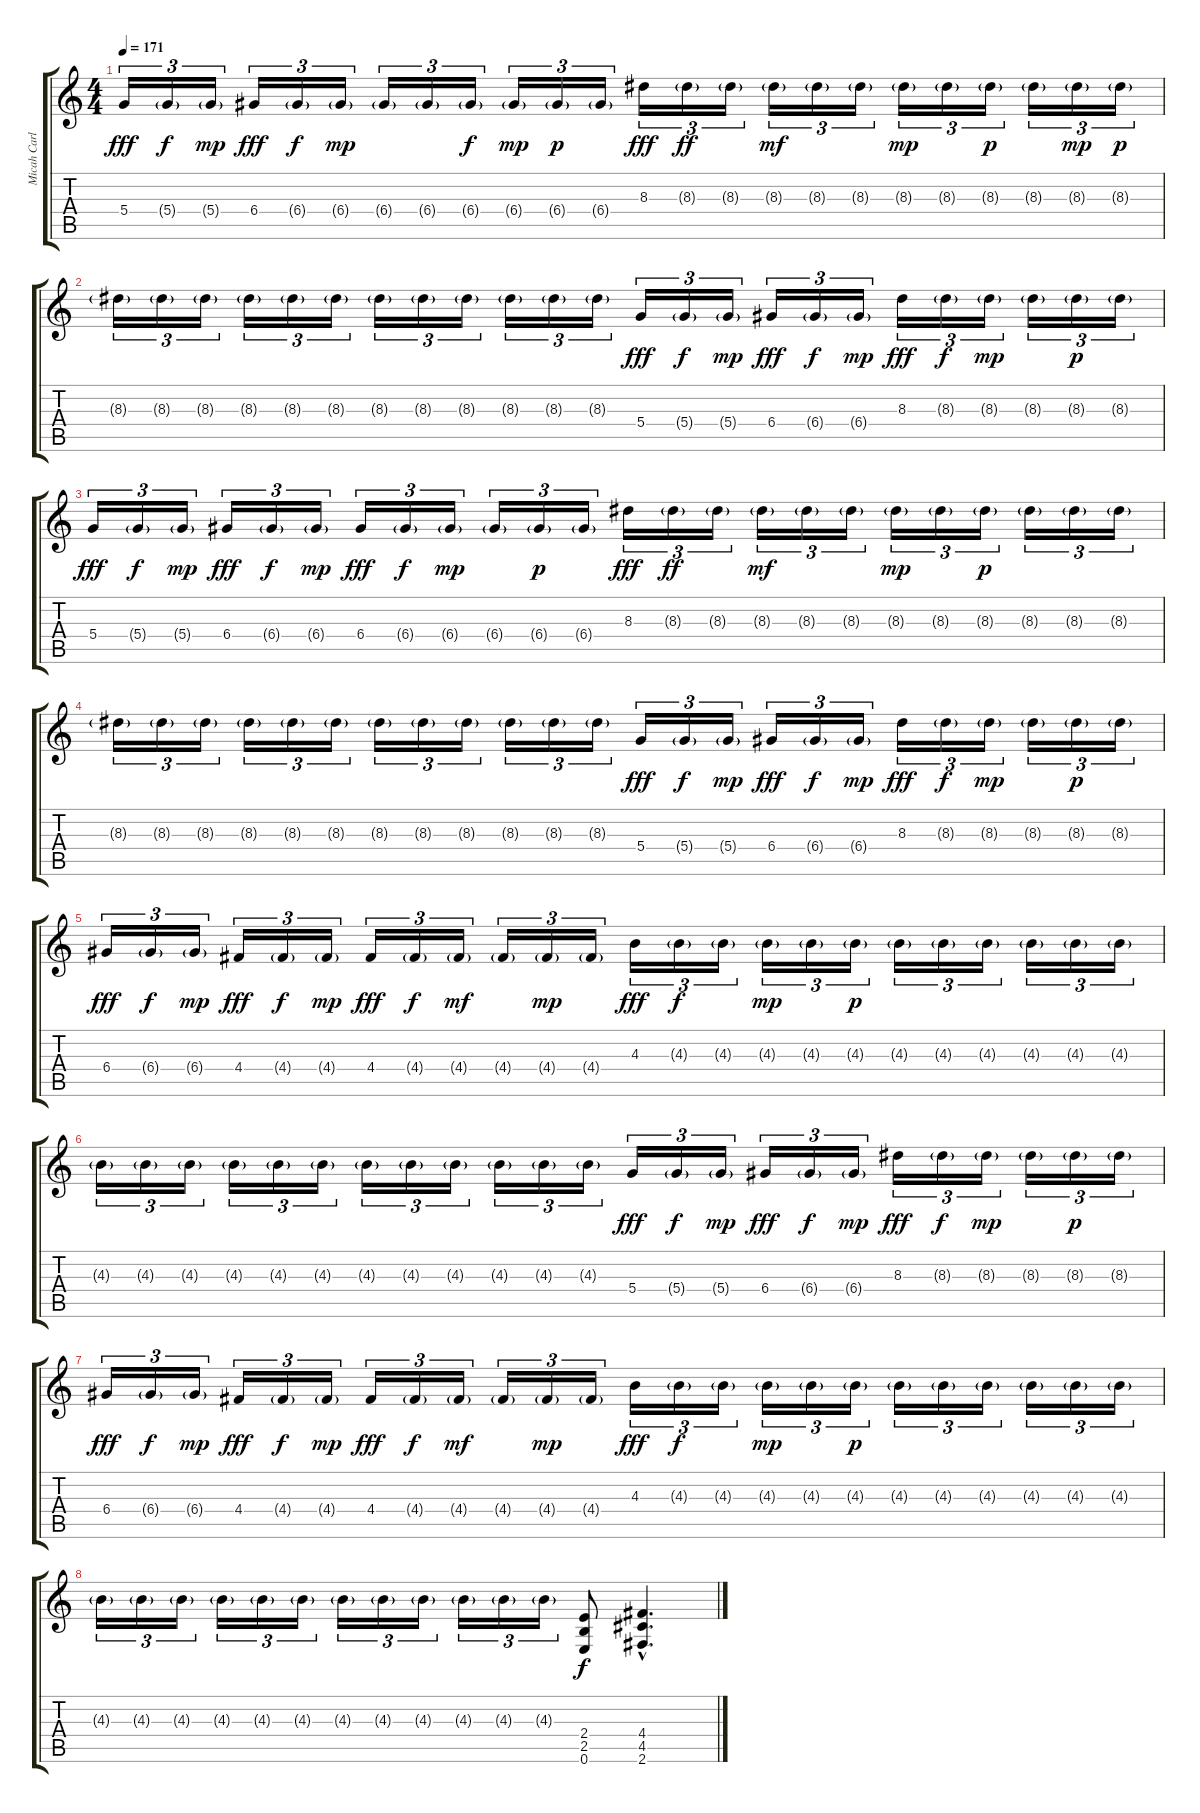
\track ("Micah Carli (Guitar)" "Micah Carl") {instrument electricguitarjazz}
\staff {score tabs}
\tuning (E4 B3 G3 D3 A2 E2) {hide}
\ts (4 4)
\tempo 171
\clef g2
\ks c
5.4.16{tu (3 2) dy fff} 5.4{g}.16{tu (3 2) dy f} 5.4{g}.16{tu (3 2) dy mp} 6.4.16{tu (3 2) dy fff} 6.4{g}.16{tu (3 2) dy f} 6.4{g}.16{tu (3 2) dy mp} 6.4{g}.16{tu (3 2)} 6.4{g}.16{tu (3 2)} 6.4{g}.16{tu (3 2) dy f} 6.4{g}.16{tu (3 2) dy mp} 6.4{g}.16{tu (3 2) dy p} 6.4{g}.16{tu (3 2)} 8.3.16{tu (3 2) dy fff} 8.3{g}.16{tu (3 2) dy ff} 8.3{g}.16{tu (3 2)} 8.3{g}.16{tu (3 2) dy mf} 8.3{g}.16{tu (3 2)} 8.3{g}.16{tu (3 2)} 8.3{g}.16{tu (3 2) dy mp} 8.3{g}.16{tu (3 2)} 8.3{g}.16{tu (3 2) dy p} 8.3{g}.16{tu (3 2)} 8.3{g}.16{tu (3 2) dy mp} 8.3{g}.16{tu (3 2) dy p} |
8.3{g}.16{tu (3 2)} 8.3{g}.16{tu (3 2)} 8.3{g}.16{tu (3 2)} 8.3{g}.16{tu (3 2)} 8.3{g}.16{tu (3 2)} 8.3{g}.16{tu (3 2)} 8.3{g}.16{tu (3 2)} 8.3{g}.16{tu (3 2)} 8.3{g}.16{tu (3 2)} 8.3{g}.16{tu (3 2)} 8.3{g}.16{tu (3 2)} 8.3{g}.16{tu (3 2)} 5.4.16{tu (3 2) dy fff} 5.4{g}.16{tu (3 2) dy f} 5.4{g}.16{tu (3 2) dy mp} 6.4.16{tu (3 2) dy fff} 6.4{g}.16{tu (3 2) dy f} 6.4{g}.16{tu (3 2) dy mp} 8.3.16{tu (3 2) dy fff} 8.3{g}.16{tu (3 2) dy f} 8.3{g}.16{tu (3 2) dy mp} 8.3{g}.16{tu (3 2)} 8.3{g}.16{tu (3 2) dy p} 8.3{g}.16{tu (3 2)} |
5.4.16{tu (3 2) dy fff} 5.4{g}.16{tu (3 2) dy f} 5.4{g}.16{tu (3 2) dy mp} 6.4.16{tu (3 2) dy fff} 6.4{g}.16{tu (3 2) dy f} 6.4{g}.16{tu (3 2) dy mp} 6.4.16{tu (3 2) dy fff} 6.4{g}.16{tu (3 2) dy f} 6.4{g}.16{tu (3 2) dy mp} 6.4{g}.16{tu (3 2)} 6.4{g}.16{tu (3 2) dy p} 6.4{g}.16{tu (3 2)} 8.3.16{tu (3 2) dy fff} 8.3{g}.16{tu (3 2) dy ff} 8.3{g}.16{tu (3 2)} 8.3{g}.16{tu (3 2) dy mf} 8.3{g}.16{tu (3 2)} 8.3{g}.16{tu (3 2)} 8.3{g}.16{tu (3 2) dy mp} 8.3{g}.16{tu (3 2)} 8.3{g}.16{tu (3 2) dy p} 8.3{g}.16{tu (3 2)} 8.3{g}.16{tu (3 2)} 8.3{g}.16{tu (3 2)} |
8.3{g}.16{tu (3 2)} 8.3{g}.16{tu (3 2)} 8.3{g}.16{tu (3 2)} 8.3{g}.16{tu (3 2)} 8.3{g}.16{tu (3 2)} 8.3{g}.16{tu (3 2)} 8.3{g}.16{tu (3 2)} 8.3{g}.16{tu (3 2)} 8.3{g}.16{tu (3 2)} 8.3{g}.16{tu (3 2)} 8.3{g}.16{tu (3 2)} 8.3{g}.16{tu (3 2)} 5.4.16{tu (3 2) dy fff} 5.4{g}.16{tu (3 2) dy f} 5.4{g}.16{tu (3 2) dy mp} 6.4.16{tu (3 2) dy fff} 6.4{g}.16{tu (3 2) dy f} 6.4{g}.16{tu (3 2) dy mp} 8.3.16{tu (3 2) dy fff} 8.3{g}.16{tu (3 2) dy f} 8.3{g}.16{tu (3 2) dy mp} 8.3{g}.16{tu (3 2)} 8.3{g}.16{tu (3 2) dy p} 8.3{g}.16{tu (3 2)} |
6.4.16{tu (3 2) dy fff} 6.4{g}.16{tu (3 2) dy f} 6.4{g}.16{tu (3 2) dy mp} 4.4.16{tu (3 2) dy fff} 4.4{g}.16{tu (3 2) dy f} 4.4{g}.16{tu (3 2) dy mp} 4.4.16{tu (3 2) dy fff} 4.4{g}.16{tu (3 2) dy f} 4.4{g}.16{tu (3 2) dy mf} 4.4{g}.16{tu (3 2)} 4.4{g}.16{tu (3 2) dy mp} 4.4{g}.16{tu (3 2)} 4.3.16{tu (3 2) dy fff} 4.3{g}.16{tu (3 2) dy f} 4.3{g}.16{tu (3 2)} 4.3{g}.16{tu (3 2) dy mp} 4.3{g}.16{tu (3 2)} 4.3{g}.16{tu (3 2) dy p} 4.3{g}.16{tu (3 2)} 4.3{g}.16{tu (3 2)} 4.3{g}.16{tu (3 2)} 4.3{g}.16{tu (3 2)} 4.3{g}.16{tu (3 2)} 4.3{g}.16{tu (3 2)} |
4.3{g}.16{tu (3 2)} 4.3{g}.16{tu (3 2)} 4.3{g}.16{tu (3 2)} 4.3{g}.16{tu (3 2)} 4.3{g}.16{tu (3 2)} 4.3{g}.16{tu (3 2)} 4.3{g}.16{tu (3 2)} 4.3{g}.16{tu (3 2)} 4.3{g}.16{tu (3 2)} 4.3{g}.16{tu (3 2)} 4.3{g}.16{tu (3 2)} 4.3{g}.16{tu (3 2)} 5.4.16{tu (3 2) dy fff} 5.4{g}.16{tu (3 2) dy f} 5.4{g}.16{tu (3 2) dy mp} 6.4.16{tu (3 2) dy fff} 6.4{g}.16{tu (3 2) dy f} 6.4{g}.16{tu (3 2) dy mp} 8.3.16{tu (3 2) dy fff} 8.3{g}.16{tu (3 2) dy f} 8.3{g}.16{tu (3 2) dy mp} 8.3{g}.16{tu (3 2)} 8.3{g}.16{tu (3 2) dy p} 8.3{g}.16{tu (3 2)} |
6.4.16{tu (3 2) dy fff} 6.4{g}.16{tu (3 2) dy f} 6.4{g}.16{tu (3 2) dy mp} 4.4.16{tu (3 2) dy fff} 4.4{g}.16{tu (3 2) dy f} 4.4{g}.16{tu (3 2) dy mp} 4.4.16{tu (3 2) dy fff} 4.4{g}.16{tu (3 2) dy f} 4.4{g}.16{tu (3 2) dy mf} 4.4{g}.16{tu (3 2)} 4.4{g}.16{tu (3 2) dy mp} 4.4{g}.16{tu (3 2)} 4.3.16{tu (3 2) dy fff} 4.3{g}.16{tu (3 2) dy f} 4.3{g}.16{tu (3 2)} 4.3{g}.16{tu (3 2) dy mp} 4.3{g}.16{tu (3 2)} 4.3{g}.16{tu (3 2) dy p} 4.3{g}.16{tu (3 2)} 4.3{g}.16{tu (3 2)} 4.3{g}.16{tu (3 2)} 4.3{g}.16{tu (3 2)} 4.3{g}.16{tu (3 2)} 4.3{g}.16{tu (3 2)} |
4.3{g}.16{tu (3 2)} 4.3{g}.16{tu (3 2)} 4.3{g}.16{tu (3 2)} 4.3{g}.16{tu (3 2)} 4.3{g}.16{tu (3 2)} 4.3{g}.16{tu (3 2)} 4.3{g}.16{tu (3 2)} 4.3{g}.16{tu (3 2)} 4.3{g}.16{tu (3 2)} 4.3{g}.16{tu (3 2)} 4.3{g}.16{tu (3 2)} 4.3{g}.16{tu (3 2)} (2.4 2.5 0.6).8{dy f volume 11 balance 8 instrument distortionguitar} (4.4{hac} 4.5{hac} 2.6{hac}).4{d}
